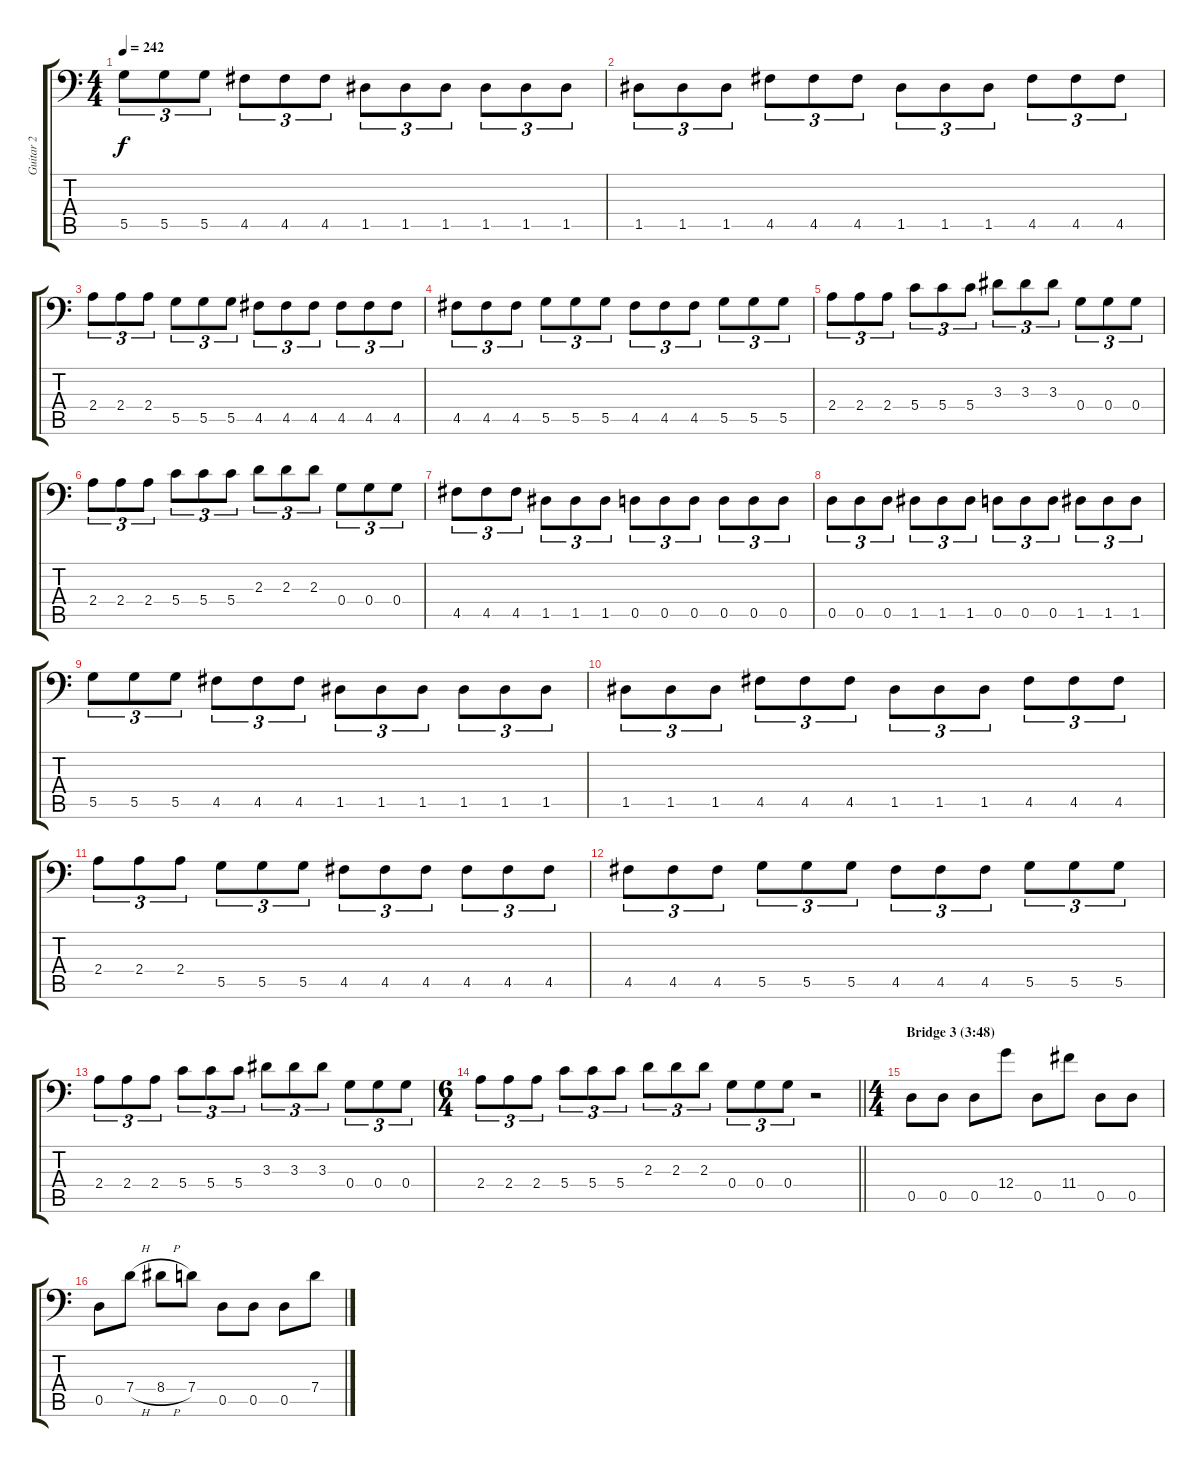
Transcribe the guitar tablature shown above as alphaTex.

\track ("Guitar 2" "Guitar 2") {instrument distortionguitar}
\staff {score tabs}
\tuning (A3 E3 C3 G2 D2 A1) {hide}
\ts (4 4)
\tempo 242
\clef f4
\ks c
5.5.8{tu (3 2) dy f} 5.5.8{tu (3 2)} 5.5.8{tu (3 2)} 4.5.8{tu (3 2)} 4.5.8{tu (3 2)} 4.5.8{tu (3 2)} 1.5.8{tu (3 2)} 1.5.8{tu (3 2)} 1.5.8{tu (3 2)} 1.5.8{tu (3 2)} 1.5.8{tu (3 2)} 1.5.8{tu (3 2)} |
1.5.8{tu (3 2)} 1.5.8{tu (3 2)} 1.5.8{tu (3 2)} 4.5.8{tu (3 2)} 4.5.8{tu (3 2)} 4.5.8{tu (3 2)} 1.5.8{tu (3 2)} 1.5.8{tu (3 2)} 1.5.8{tu (3 2)} 4.5.8{tu (3 2)} 4.5.8{tu (3 2)} 4.5.8{tu (3 2)} |
2.4.8{tu (3 2)} 2.4.8{tu (3 2)} 2.4.8{tu (3 2)} 5.5.8{tu (3 2)} 5.5.8{tu (3 2)} 5.5.8{tu (3 2)} 4.5.8{tu (3 2)} 4.5.8{tu (3 2)} 4.5.8{tu (3 2)} 4.5.8{tu (3 2)} 4.5.8{tu (3 2)} 4.5.8{tu (3 2)} |
4.5.8{tu (3 2)} 4.5.8{tu (3 2)} 4.5.8{tu (3 2)} 5.5.8{tu (3 2)} 5.5.8{tu (3 2)} 5.5.8{tu (3 2)} 4.5.8{tu (3 2)} 4.5.8{tu (3 2)} 4.5.8{tu (3 2)} 5.5.8{tu (3 2)} 5.5.8{tu (3 2)} 5.5.8{tu (3 2)} |
2.4.8{tu (3 2)} 2.4.8{tu (3 2)} 2.4.8{tu (3 2)} 5.4.8{tu (3 2)} 5.4.8{tu (3 2)} 5.4.8{tu (3 2)} 3.3.8{tu (3 2)} 3.3.8{tu (3 2)} 3.3.8{tu (3 2)} 0.4.8{tu (3 2)} 0.4.8{tu (3 2)} 0.4.8{tu (3 2)} |
2.4.8{tu (3 2)} 2.4.8{tu (3 2)} 2.4.8{tu (3 2)} 5.4.8{tu (3 2)} 5.4.8{tu (3 2)} 5.4.8{tu (3 2)} 2.3.8{tu (3 2)} 2.3.8{tu (3 2)} 2.3.8{tu (3 2)} 0.4.8{tu (3 2)} 0.4.8{tu (3 2)} 0.4.8{tu (3 2)} |
4.5.8{tu (3 2)} 4.5.8{tu (3 2)} 4.5.8{tu (3 2)} 1.5.8{tu (3 2)} 1.5.8{tu (3 2)} 1.5.8{tu (3 2)} 0.5.8{tu (3 2)} 0.5.8{tu (3 2)} 0.5.8{tu (3 2)} 0.5.8{tu (3 2)} 0.5.8{tu (3 2)} 0.5.8{tu (3 2)} |
0.5.8{tu (3 2)} 0.5.8{tu (3 2)} 0.5.8{tu (3 2)} 1.5.8{tu (3 2)} 1.5.8{tu (3 2)} 1.5.8{tu (3 2)} 0.5.8{tu (3 2)} 0.5.8{tu (3 2)} 0.5.8{tu (3 2)} 1.5.8{tu (3 2)} 1.5.8{tu (3 2)} 1.5.8{tu (3 2)} |
5.5.8{tu (3 2)} 5.5.8{tu (3 2)} 5.5.8{tu (3 2)} 4.5.8{tu (3 2)} 4.5.8{tu (3 2)} 4.5.8{tu (3 2)} 1.5.8{tu (3 2)} 1.5.8{tu (3 2)} 1.5.8{tu (3 2)} 1.5.8{tu (3 2)} 1.5.8{tu (3 2)} 1.5.8{tu (3 2)} |
1.5.8{tu (3 2)} 1.5.8{tu (3 2)} 1.5.8{tu (3 2)} 4.5.8{tu (3 2)} 4.5.8{tu (3 2)} 4.5.8{tu (3 2)} 1.5.8{tu (3 2)} 1.5.8{tu (3 2)} 1.5.8{tu (3 2)} 4.5.8{tu (3 2)} 4.5.8{tu (3 2)} 4.5.8{tu (3 2)} |
2.4.8{tu (3 2)} 2.4.8{tu (3 2)} 2.4.8{tu (3 2)} 5.5.8{tu (3 2)} 5.5.8{tu (3 2)} 5.5.8{tu (3 2)} 4.5.8{tu (3 2)} 4.5.8{tu (3 2)} 4.5.8{tu (3 2)} 4.5.8{tu (3 2)} 4.5.8{tu (3 2)} 4.5.8{tu (3 2)} |
4.5.8{tu (3 2)} 4.5.8{tu (3 2)} 4.5.8{tu (3 2)} 5.5.8{tu (3 2)} 5.5.8{tu (3 2)} 5.5.8{tu (3 2)} 4.5.8{tu (3 2)} 4.5.8{tu (3 2)} 4.5.8{tu (3 2)} 5.5.8{tu (3 2)} 5.5.8{tu (3 2)} 5.5.8{tu (3 2)} |
2.4.8{tu (3 2)} 2.4.8{tu (3 2)} 2.4.8{tu (3 2)} 5.4.8{tu (3 2)} 5.4.8{tu (3 2)} 5.4.8{tu (3 2)} 3.3.8{tu (3 2)} 3.3.8{tu (3 2)} 3.3.8{tu (3 2)} 0.4.8{tu (3 2)} 0.4.8{tu (3 2)} 0.4.8{tu (3 2)} |
\ts (6 4)
\barLineRight lightlight
2.4.8{tu (3 2)} 2.4.8{tu (3 2)} 2.4.8{tu (3 2)} 5.4.8{tu (3 2)} 5.4.8{tu (3 2)} 5.4.8{tu (3 2)} 2.3.8{tu (3 2)} 2.3.8{tu (3 2)} 2.3.8{tu (3 2)} 0.4.8{tu (3 2)} 0.4.8{tu (3 2)} 0.4.8{tu (3 2)} r.2 |
\ts (4 4)
\section ("" "Bridge 3 (3:48)")
0.5.8 0.5.8 0.5.8 12.4.8 0.5.8 11.4.8 0.5.8 0.5.8 |
0.5.8 7.4{h}.8 8.4{h}.8 7.4.8 0.5.8 0.5.8 0.5.8 7.4.8
